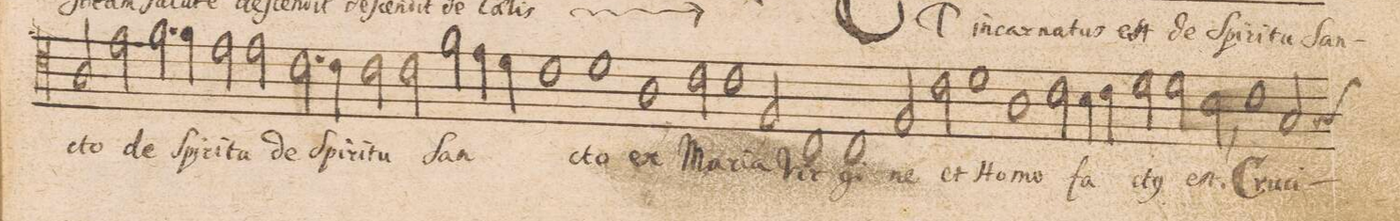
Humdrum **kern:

**kern	**text
*I"ALTVS.	*
*clefC4	*
*k[]	*
*met(C|)	*
*M2/1	*
2A/	-cto
2e\	de
=76-	=76-
2.f\	Spi-
4f\	-ri-
2e\	-tu
2e\	de
=77-	=77-
2.c\	Spi-
4c\	-ri-
2c\	-tu
2c\	San-
=78-	=78-
2f\	.
4e\	.
4d\	.
1c	.
=79-	=79-
1d	-cto
1A	ex
=80-	=80-
2c\	Ma-
1c	-ri-
2F/	-a
=81-	=81-
1C	Vir-
1C	-gi-
=82-	=82-
2F/	-ne
2c\	et
1d	Ho-
=83-	=83-
1A	-mo
2c\	fa-
4B\	.
4c\	.
=84-	=84-
2d\	.
2d\	-ct(us)
2B,<\	eſt.
1c	Cru-
=85-	=85-
*custos:G	*
2G/	-ci-
*-	*-
